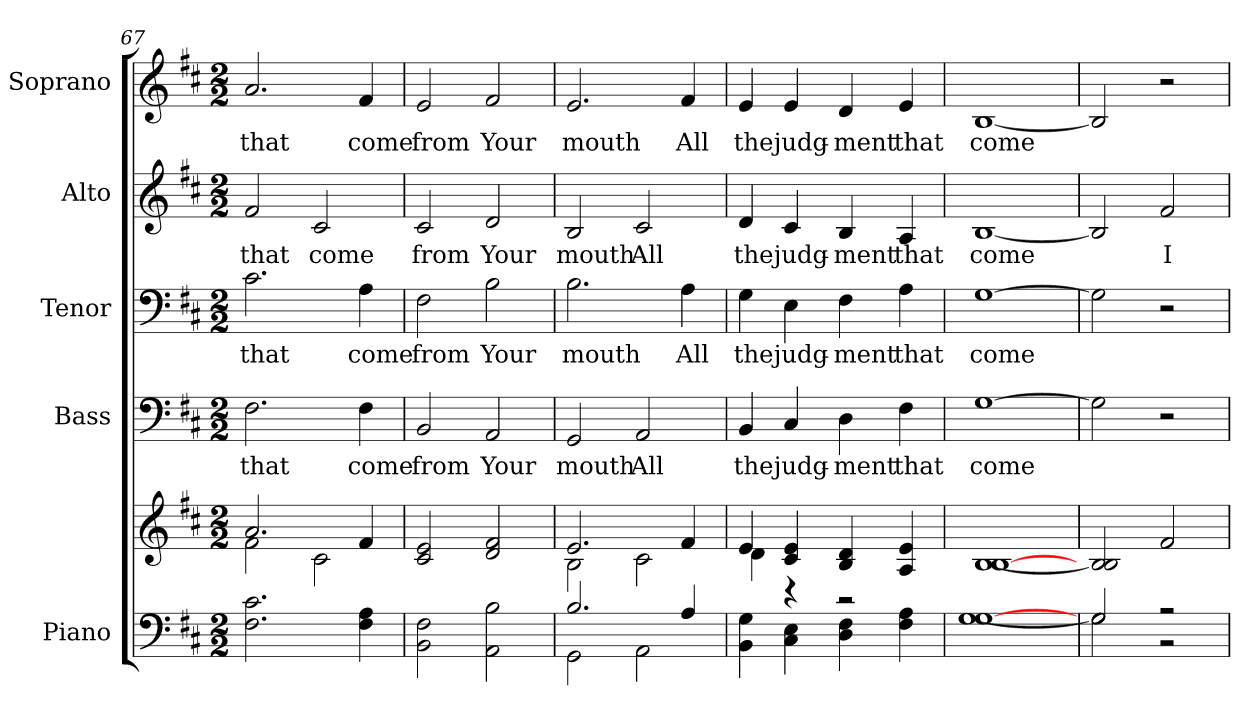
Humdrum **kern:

**kern	**kern	**kern	**text	**kern	**text	**kern	**text	**kern	**text
*part5	*part5	*part4	*part4	*part3	*part3	*part2	*part2	*part1	*part1
*staff6	*staff5	*staff4	*staff4	*staff3	*staff3	*staff2	*staff2	*staff1	*staff1
*I"Piano	*	*I"Bass	*	*I"Tenor	*	*I"Alto	*	*I"Soprano	*
*I'Pno.	*	*I'B.	*	*I'T.	*	*I'A.	*	*I'S.	*
*clefF4	*clefG2	*clefF4	*	*clefF4	*	*clefG2	*	*clefG2	*
*k[f#c#]	*k[f#c#]	*k[f#c#]	*	*k[f#c#]	*	*k[f#c#]	*	*k[f#c#]	*
*D:	*D:	*D:	*	*D:	*	*D:	*	*D:	*
*M2/2	*M2/2	*M2/2	*	*M2/2	*	*M2/2	*	*M2/2	*
=67	=67	=67	=67	=67	=67	=67	=67	=67	=67
*	*^	*	*	*	*	*	*	*	*
!	!	!	!	!LO:LY:b:color=#000000	!	!	!	!	!	!
!	!	!	!	!	!	!LO:LY:b:color=#000000	!	!	!	!
!	!	!	!	!	!	!	!	!LO:LY:b:color=#000000	!	!
!	!	!	!	!	!	!	!	!	!	!LO:LY:b:color=#000000
2.F#i\ 2.c#i	2.ai/	2f#i\	2.F#i\	that	2.c#i\	that	2f#i/	that	2.ai/	that
!	!	!	!	!	!	!	!	!LO:LY:b:color=#000000	!	!
.	.	2c#i\	.	.	.	.	2c#i/	come	.	.
!	!	!	!	!LO:LY:b:color=#000000	!	!	!	!	!	!
!	!	!	!	!	!	!LO:LY:b:color=#000000	!	!	!	!
!	!	!	!	!	!	!	!	!	!	!LO:LY:b:color=#000000
4F#i\ 4Ai	4f#i/	.	4F#i\	come	4Ai\	come	.	.	4f#i/	come
*	*v	*v	*	*	*	*	*	*	*	*
=68	=68	=68	=68	=68	=68	=68	=68	=68	=68
!	!	!	!LO:LY:b:color=#000000	!	!	!	!	!	!
!	!	!	!	!	!LO:LY:b:color=#000000	!	!	!	!
!	!	!	!	!	!	!	!LO:LY:b:color=#000000	!	!
!	!	!	!	!	!	!	!	!	!LO:LY:b:color=#000000
2BBi\ 2F#i	2c#i/ 2ei	2BBi/	from	2F#i\	from	2c#i/	from	2ei/	from
!	!	!	!LO:LY:b:color=#000000	!	!	!	!	!	!
!	!	!	!	!	!LO:LY:b:color=#000000	!	!	!	!
!	!	!	!	!	!	!	!LO:LY:b:color=#000000	!	!
!	!	!	!	!	!	!	!	!	!LO:LY:b:color=#000000
2AAi\ 2Bi	2di/ 2f#i	2AAi/	Your	2Bi\	Your	2di/	Your	2f#i/	Your
=69	=69	=69	=69	=69	=69	=69	=69	=69	=69
*^	*^	*	*	*	*	*	*	*	*
!	!	!	!	!	!LO:LY:b:color=#000000	!	!	!	!	!	!
!	!	!	!	!	!	!	!LO:LY:b:color=#000000	!	!	!	!
!	!	!	!	!	!	!	!	!	!LO:LY:b:color=#000000	!	!
!	!	!	!	!	!	!	!	!	!	!	!LO:LY:b:color=#000000
2.Bi/	2GGi\	2.ei/	2Bi\	2GGi/	mouth	2.Bi\	mouth	2Bi/	mouth	2.ei/	mouth
!	!	!	!	!	!LO:LY:b:color=#000000	!	!	!	!	!	!
!	!	!	!	!	!	!	!	!	!LO:LY:b:color=#000000	!	!
.	2AAi\	.	2c#i\	2AAi/	All	.	.	2c#i/	All	.	.
!	!	!	!	!	!	!	!LO:LY:b:color=#000000	!	!	!	!
!	!	!	!	!	!	!	!	!	!	!	!LO:LY:b:color=#000000
4Ai/	.	4f#i/	.	.	.	4Ai\	All	.	.	4f#i/	All
*v	*v	*	*	*	*	*	*	*	*	*	*
=70	=70	=70	=70	=70	=70	=70	=70	=70	=70	=70
!	!	!	!	!LO:LY:b:color=#000000	!	!	!	!	!	!
!	!	!	!	!	!	!LO:LY:b:color=#000000	!	!	!	!
!	!	!	!	!	!	!	!	!LO:LY:b:color=#000000	!	!
!	!	!	!	!	!	!	!	!	!	!LO:LY:b:color=#000000
4BBi\ 4Gi	4ei/	4di\	4BBi/	the	4Gi\	the	4di/	the	4ei/	the
!	!	!	!	!LO:LY:b:color=#000000	!	!	!	!	!	!
!	!	!	!	!	!	!LO:LY:b:color=#000000	!	!	!	!
!	!	!	!	!	!	!	!	!LO:LY:b:color=#000000	!	!
!	!	!	!	!	!	!	!	!	!	!LO:LY:b:color=#000000
4C#i\ 4Ei	4c#i/ 4ei	4r	4C#i/	judg-	4Ei\	judg-	4c#i/	judg-	4ei/	judg-
!	!	!	!	!LO:LY:b:color=#000000	!	!	!	!	!	!
!	!	!	!	!	!	!LO:LY:b:color=#000000	!	!	!	!
!	!	!	!	!	!	!	!	!LO:LY:b:color=#000000	!	!
!	!	!	!	!	!	!	!	!	!	!LO:LY:b:color=#000000
4Di\ 4F#i	4Bi/ 4di	2r	4Di\	-ment	4F#i\	-ment	4Bi/	-ment	4di/	-ment
!	!	!	!	!LO:LY:b:color=#000000	!	!	!	!	!	!
!	!	!	!	!	!	!LO:LY:b:color=#000000	!	!	!	!
!	!	!	!	!	!	!	!	!LO:LY:b:color=#000000	!	!
!	!	!	!	!	!	!	!	!	!	!LO:LY:b:color=#000000
4F#i\ 4Ai	4Ai/ 4ei	.	4F#i\	that	4Ai\	that	4Ai/	that	4ei/	that
*	*v	*v	*	*	*	*	*	*	*	*
!!LO:PB:g=z
=71	=71	=71	=71	=71	=71	=71	=71	=71	=71
!	!	!	!LO:LY:b:color=#000000	!	!	!	!	!	!
!	!	!	!	!	!LO:LY:b:color=#000000	!	!	!	!
!	!	!	!	!	!	!	!LO:LY:b:color=#000000	!	!
!	!	!	!	!	!	!	!	!	!LO:LY:b:color=#000000
[<1Gi [>1Gi	[<1Bi [>1Bi	[>1Gi	come	[>1Gi	come	[<1Bi	come	[<1Bi	come
=72	=72	=72	=72	=72	=72	=72	=72	=72	=72
*^	*	*	*	*	*	*	*	*	*
2Gi/]	2Gi\	2Bi/] 2Bi	2Gi\]	.	2Gi\]	.	2Bi/]	.	2Bi/]	.
!	!	!	!	!	!	!	!	!LO:LY:b:color=#000000	!	!
2r	2r	2f#i/	2r	.	2r	.	2f#i/	I	2r	.
*v	*v	*	*	*	*	*	*	*	*	*
=	=	=	=	=	=	=	=	=	=
*-	*-	*-	*-	*-	*-	*-	*-	*-	*-
